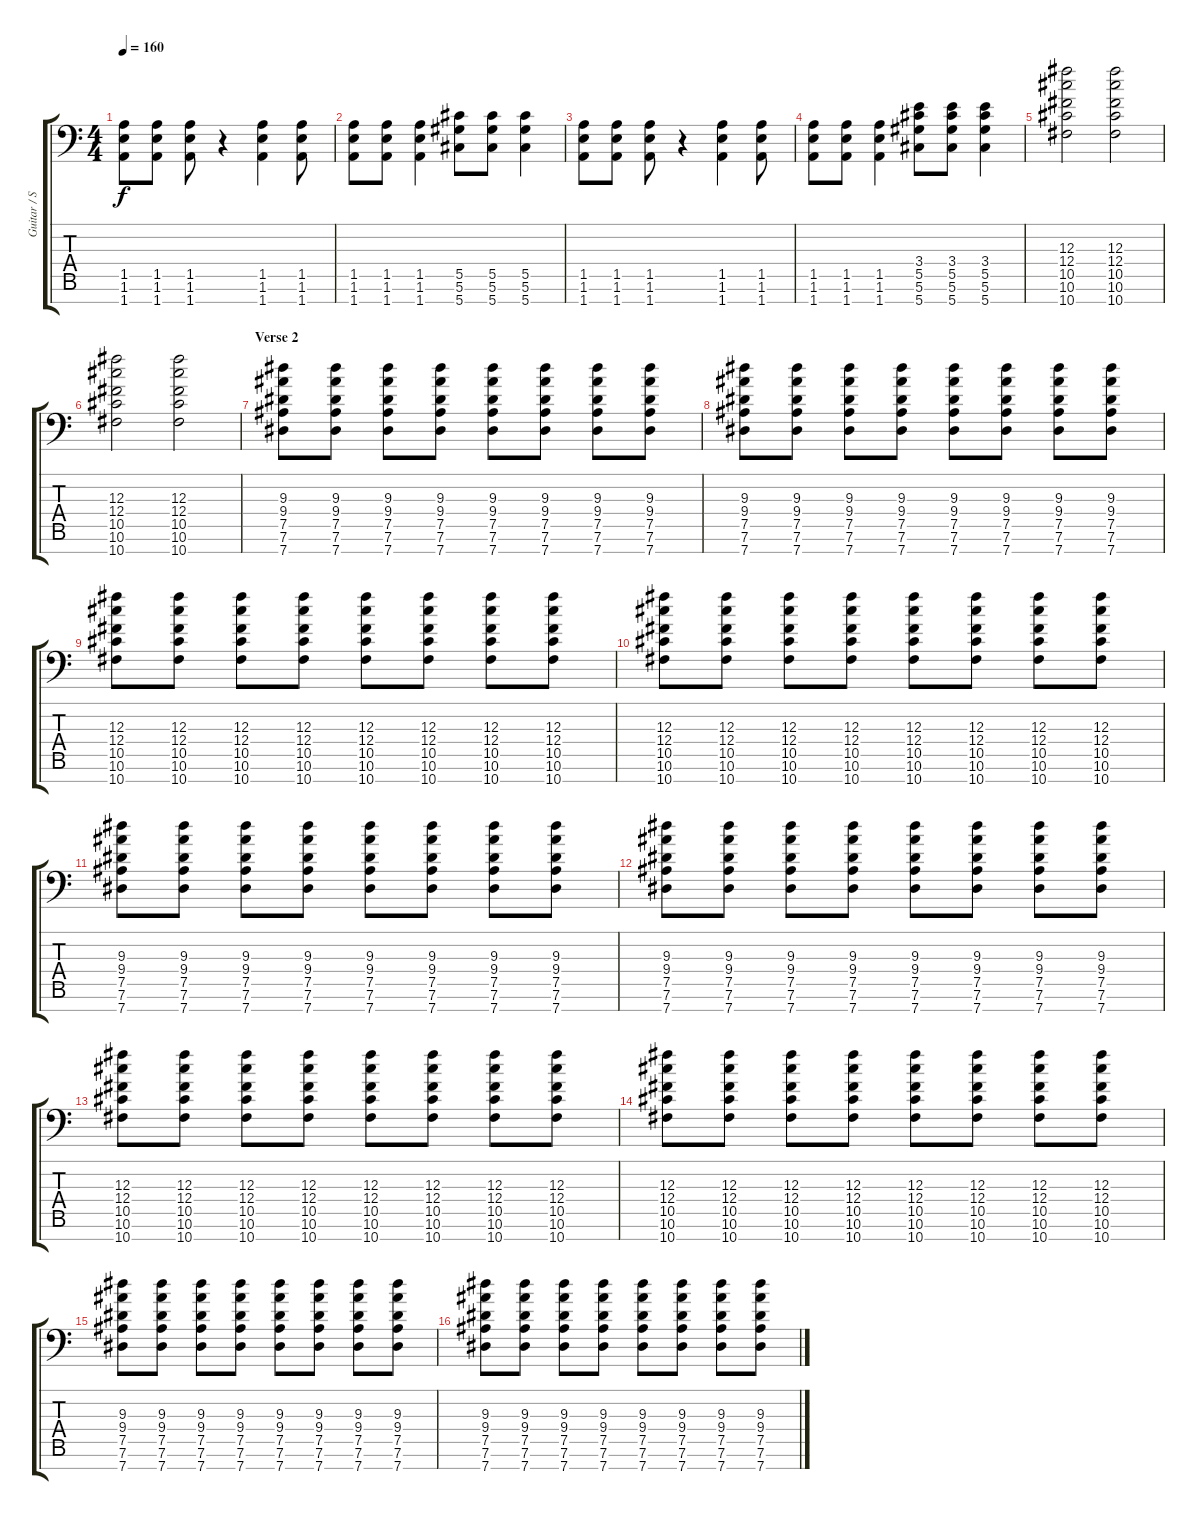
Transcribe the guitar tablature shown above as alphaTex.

\track ("Guitar / Stephen Carpenter" "Guitar / S") {instrument overdrivenguitar}
\staff {score tabs}
\tuning (Eb4 Bb3 Gb3 Db3 Ab2 Eb2 Ab1) {hide}
\ts (4 4)
\tempo 160
\clef f4
\ks c
(1.5 1.6 1.7).8{dy f} (1.5 1.6 1.7).8 (1.5 1.6 1.7).8 r.4 (1.5 1.6 1.7).4 (1.5 1.6 1.7).8 |
(1.5 1.6 1.7).8 (1.5 1.6 1.7).8 (1.5 1.6 1.7).4 (5.5 5.6 5.7).8 (5.5 5.6 5.7).8 (5.5 5.6 5.7).4 |
(1.5 1.6 1.7).8 (1.5 1.6 1.7).8 (1.5 1.6 1.7).8 r.4 (1.5 1.6 1.7).4 (1.5 1.6 1.7).8 |
(1.5 1.6 1.7).8 (1.5 1.6 1.7).8 (1.5 1.6 1.7).4 (3.4 5.5 5.6 5.7).8 (3.4 5.5 5.6 5.7).8 (3.4 5.5 5.6 5.7).4 |
(12.3 12.4 10.5 10.6 10.7).2{volume 12} (12.3 12.4 10.5 10.6 10.7).2 |
(12.3 12.4 10.5 10.6 10.7).2 (12.3 12.4 10.5 10.6 10.7).2 |
\section ("" "Verse 2")
(9.3 9.4 7.5 7.6 7.7).8 (9.3 9.4 7.5 7.6 7.7).8 (9.3 9.4 7.5 7.6 7.7).8 (9.3 9.4 7.5 7.6 7.7).8 (9.3 9.4 7.5 7.6 7.7).8 (9.3 9.4 7.5 7.6 7.7).8 (9.3 9.4 7.5 7.6 7.7).8 (9.3 9.4 7.5 7.6 7.7).8 |
(9.3 9.4 7.5 7.6 7.7).8 (9.3 9.4 7.5 7.6 7.7).8 (9.3 9.4 7.5 7.6 7.7).8 (9.3 9.4 7.5 7.6 7.7).8 (9.3 9.4 7.5 7.6 7.7).8 (9.3 9.4 7.5 7.6 7.7).8 (9.3 9.4 7.5 7.6 7.7).8 (9.3 9.4 7.5 7.6 7.7).8 |
(12.3 12.4 10.5 10.6 10.7).8 (12.3 12.4 10.5 10.6 10.7).8 (12.3 12.4 10.5 10.6 10.7).8 (12.3 12.4 10.5 10.6 10.7).8 (12.3 12.4 10.5 10.6 10.7).8 (12.3 12.4 10.5 10.6 10.7).8 (12.3 12.4 10.5 10.6 10.7).8 (12.3 12.4 10.5 10.6 10.7).8 |
(12.3 12.4 10.5 10.6 10.7).8 (12.3 12.4 10.5 10.6 10.7).8 (12.3 12.4 10.5 10.6 10.7).8 (12.3 12.4 10.5 10.6 10.7).8 (12.3 12.4 10.5 10.6 10.7).8 (12.3 12.4 10.5 10.6 10.7).8 (12.3 12.4 10.5 10.6 10.7).8 (12.3 12.4 10.5 10.6 10.7).8 |
(9.3 9.4 7.5 7.6 7.7).8 (9.3 9.4 7.5 7.6 7.7).8 (9.3 9.4 7.5 7.6 7.7).8 (9.3 9.4 7.5 7.6 7.7).8 (9.3 9.4 7.5 7.6 7.7).8 (9.3 9.4 7.5 7.6 7.7).8 (9.3 9.4 7.5 7.6 7.7).8 (9.3 9.4 7.5 7.6 7.7).8 |
(9.3 9.4 7.5 7.6 7.7).8 (9.3 9.4 7.5 7.6 7.7).8 (9.3 9.4 7.5 7.6 7.7).8 (9.3 9.4 7.5 7.6 7.7).8 (9.3 9.4 7.5 7.6 7.7).8 (9.3 9.4 7.5 7.6 7.7).8 (9.3 9.4 7.5 7.6 7.7).8 (9.3 9.4 7.5 7.6 7.7).8 |
(12.3 12.4 10.5 10.6 10.7).8 (12.3 12.4 10.5 10.6 10.7).8 (12.3 12.4 10.5 10.6 10.7).8 (12.3 12.4 10.5 10.6 10.7).8 (12.3 12.4 10.5 10.6 10.7).8 (12.3 12.4 10.5 10.6 10.7).8 (12.3 12.4 10.5 10.6 10.7).8 (12.3 12.4 10.5 10.6 10.7).8 |
(12.3 12.4 10.5 10.6 10.7).8 (12.3 12.4 10.5 10.6 10.7).8 (12.3 12.4 10.5 10.6 10.7).8 (12.3 12.4 10.5 10.6 10.7).8 (12.3 12.4 10.5 10.6 10.7).8 (12.3 12.4 10.5 10.6 10.7).8 (12.3 12.4 10.5 10.6 10.7).8 (12.3 12.4 10.5 10.6 10.7).8 |
(9.3 9.4 7.5 7.6 7.7).8 (9.3 9.4 7.5 7.6 7.7).8 (9.3 9.4 7.5 7.6 7.7).8 (9.3 9.4 7.5 7.6 7.7).8 (9.3 9.4 7.5 7.6 7.7).8 (9.3 9.4 7.5 7.6 7.7).8 (9.3 9.4 7.5 7.6 7.7).8 (9.3 9.4 7.5 7.6 7.7).8 |
(9.3 9.4 7.5 7.6 7.7).8 (9.3 9.4 7.5 7.6 7.7).8 (9.3 9.4 7.5 7.6 7.7).8 (9.3 9.4 7.5 7.6 7.7).8 (9.3 9.4 7.5 7.6 7.7).8 (9.3 9.4 7.5 7.6 7.7).8 (9.3 9.4 7.5 7.6 7.7).8 (9.3 9.4 7.5 7.6 7.7).8
